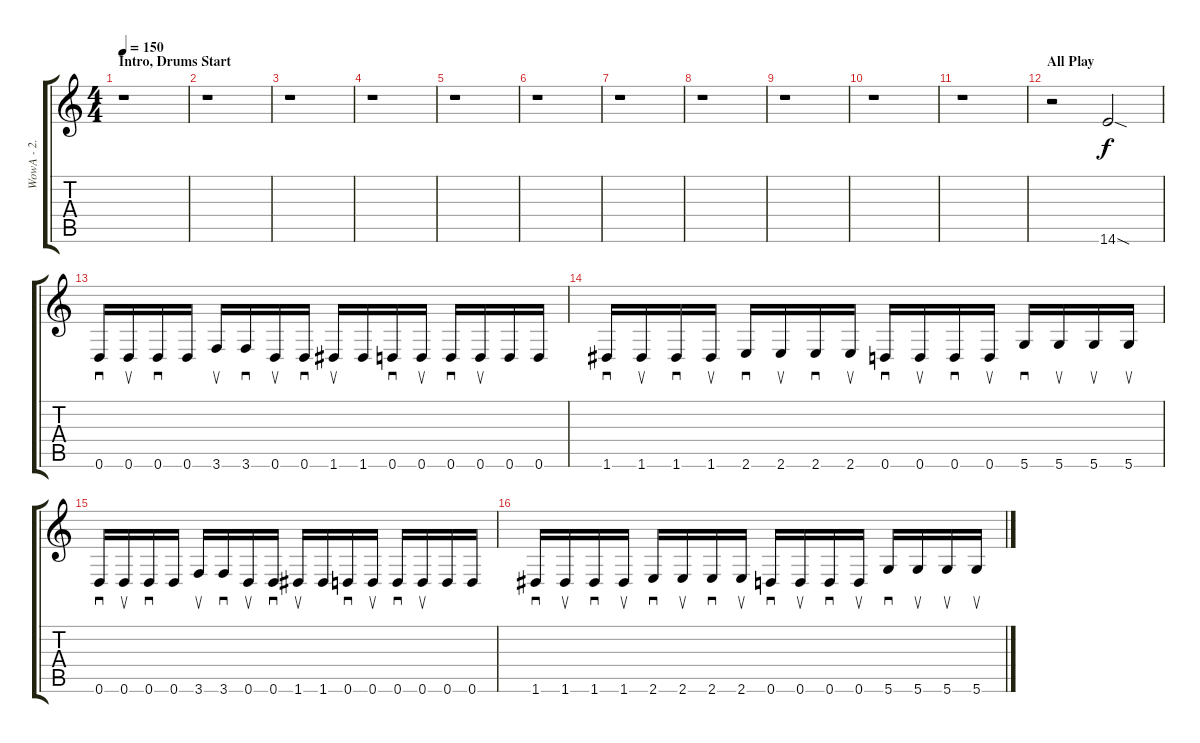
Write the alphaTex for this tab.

\track ("WowA - 2. Guitar" "WowA - 2. ") {instrument distortionguitar}
\staff {score tabs}
\tuning (D4 A3 F3 C3 G2 D2) {hide}
\ts (4 4)
\section ("" "Intro, Drums Start")
\tempo 150
\clef g2
\ks c
r.1{dy f instrument distortionguitar} |
r.1 |
r.1 |
r.1 |
r.1 |
r.1 |
r.1 |
\section ("" "")
r.1 |
r.1 |
\section ("" "")
r.1 |
r.1 |
\section ("" "All Play")
r.2 14.6{sod}.2 |
0.6.16{sd} 0.6.16{su} 0.6.16{sd} 0.6.16 3.6.16{su} 3.6.16{sd} 0.6.16{su} 0.6.16{sd} 1.6.16{su} 1.6.16 0.6.16{sd} 0.6.16{su} 0.6.16{sd} 0.6.16{su} 0.6.16 0.6.16 |
1.6.16{sd} 1.6.16{su} 1.6.16{sd} 1.6.16{su} 2.6.16{sd} 2.6.16{su} 2.6.16{sd} 2.6.16{su} 0.6.16{sd} 0.6.16{su} 0.6.16{sd} 0.6.16{su} 5.6.16{sd} 5.6.16{su} 5.6.16{su} 5.6.16{su} |
0.6.16{sd} 0.6.16{su} 0.6.16{sd} 0.6.16 3.6.16{su} 3.6.16{sd} 0.6.16{su} 0.6.16{sd} 1.6.16{su} 1.6.16 0.6.16{sd} 0.6.16{su} 0.6.16{sd} 0.6.16{su} 0.6.16 0.6.16 |
1.6.16{sd} 1.6.16{su} 1.6.16{sd} 1.6.16{su} 2.6.16{sd} 2.6.16{su} 2.6.16{sd} 2.6.16{su} 0.6.16{sd} 0.6.16{su} 0.6.16{sd} 0.6.16{su} 5.6.16{sd} 5.6.16{su} 5.6.16{su} 5.6.16{su}
